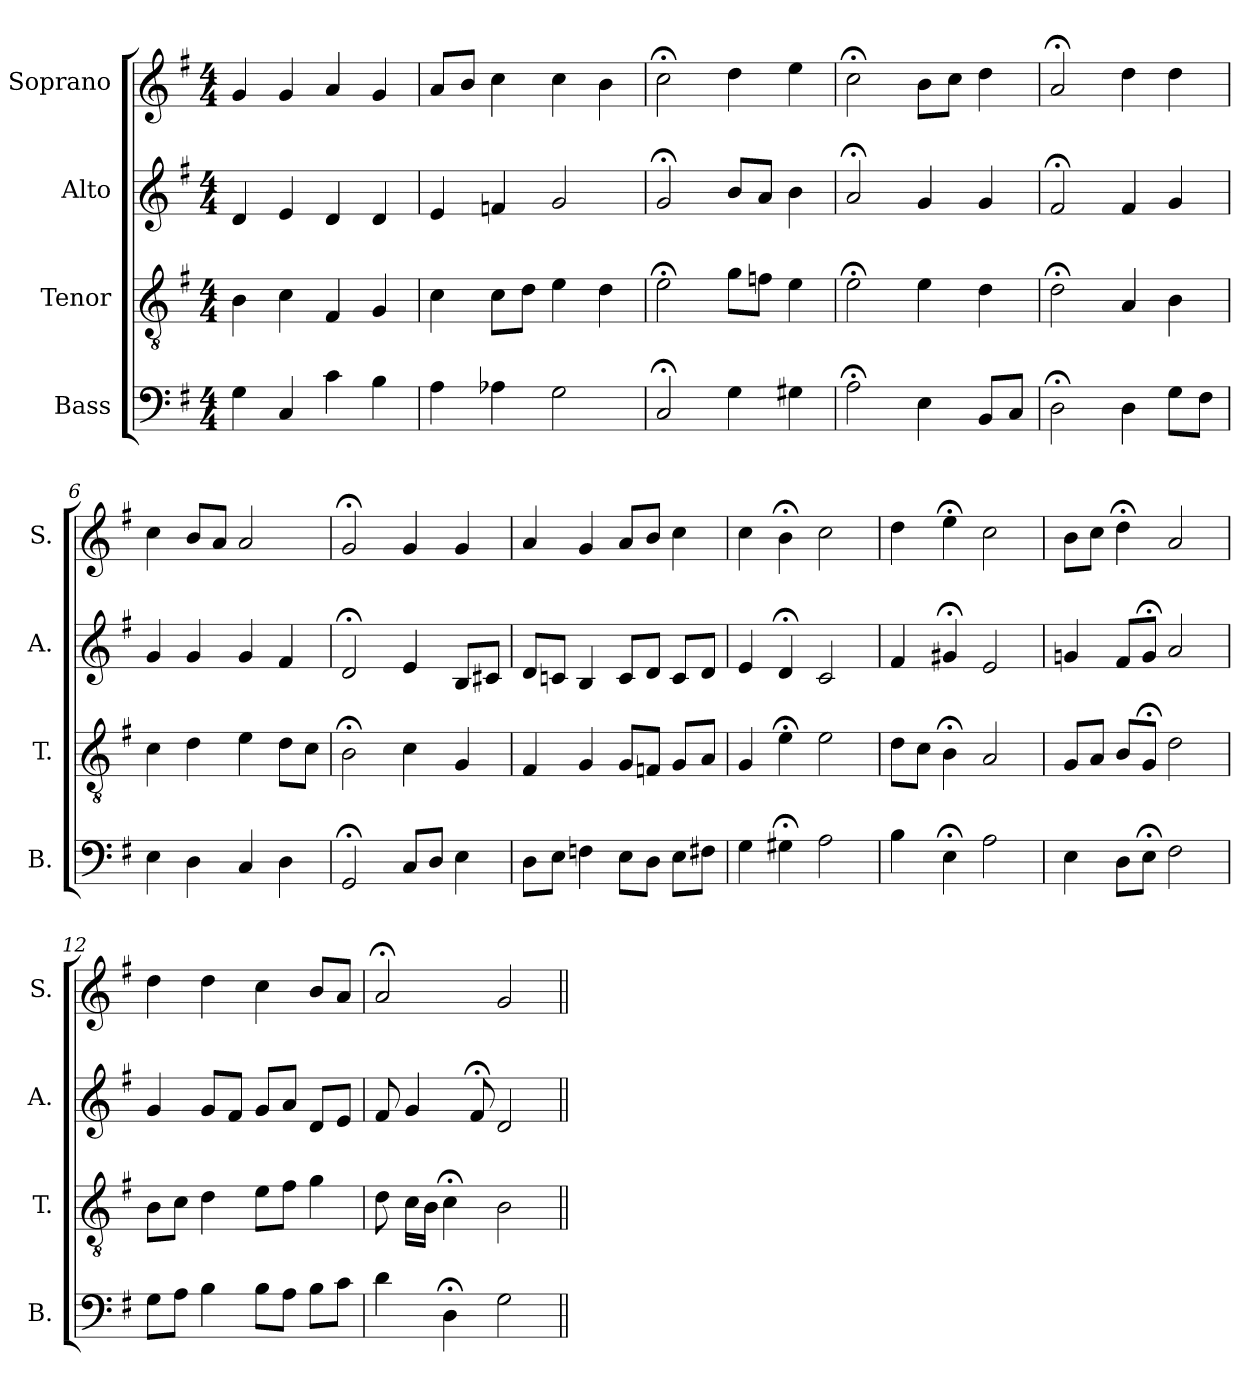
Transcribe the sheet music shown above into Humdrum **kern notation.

**kern	**kern	**kern	**kern
*part4	*part3	*part2	*part1
*staff4	*staff3	*staff2	*staff1
*I"Bass	*I"Tenor	*I"Alto	*I"Soprano
*I'B.	*I'T.	*I'A.	*I'S.
*clefF4	*clefGv2	*clefG2	*clefG2
*	*ITrd7c12	*	*
*k[f#]	*k[f#]	*k[f#]	*k[f#]
*G:	*G:	*G:	*G:
*M4/4	*M4/4	*M4/4	*M4/4
=1	=1	=1	=1
4G\	4BB\	4d/	4g/
4C/	4C\	4e/	4g/
4c\	4FF#/	4d/	4a/
4B\	4GG/	4d/	4g/
=2	=2	=2	=2
4A\	4C\	4e/	8a/L
.	.	.	8b/J
4A-X\	8C\L	4fn/	4cc\
.	8D\J	.	.
2G\	4E\	2g/	4cc\
.	4D\	.	4b\
=3	=3	=3	=3
2C;</	2E;<\	2g;</	2cc;<\
4G\	8G\L	8b/L	4dd\
.	8Fn\J	8a/J	.
4G#X\	4E\	4b\	4ee\
=4	=4	=4	=4
2A;<\	2E;<\	2a;</	2cc;<\
4E\	4E\	4g/	8b\L
.	.	.	8cc\J
8BB/L	4D\	4g/	4dd\
8C/J	.	.	.
=5	=5	=5	=5
2D;<\	2D;<\	2f#;</	2a;</
4D\	4AA/	4f#/	4dd\
8G\L	4BB\	4g/	4dd\
8F#\J	.	.	.
!!LO:LB:g=z
=6	=6	=6	=6
4E\	4C\	4g/	4cc\
4D\	4D\	4g/	8b/L
.	.	.	8a/J
4C/	4E\	4g/	2a/
4D\	8D\L	4f#/	.
.	8C\J	.	.
=7	=7	=7	=7
2GG;</	2BB;<\	2d;</	2g;</
8C/L	4C\	4e/	4g/
8D/J	.	.	.
4E\	4GG/	8B/L	4g/
.	.	8c#X/J	.
=8	=8	=8	=8
8D\L	4FF#/	8d/L	4a/
8E\J	.	8cn/J	.
4Fn\	4GG/	4B/	4g/
8E\L	8GG/L	8c/L	8a/L
8D\J	8FFn/J	8d/J	8b/J
8E\L	8GG/L	8c/L	4cc\
8F#X\J	8AA/J	8d/J	.
=9	=9	=9	=9
4G\	4GG/	4e/	4cc\
4G#X;<\	4E;<\	4d;</	4b;<\
2A\	2E\	2c/	2cc\
!!LO:PB:g=z
=10	=10	=10	=10
4B\	8D\L	4f#/	4dd\
.	8C\J	.	.
4E;<\	4BB;<\	4g#X;</	4ee;<\
2A\	2AA/	2e/	2cc\
=11	=11	=11	=11
4E\	8GG/L	4gn/	8b\L
.	8AA/J	.	8cc\J
8D\L	8BB/L	8f#/L	4dd;<\
8E;<\J	8GG;</J	8g;</J	.
2F#\	2D\	2a/	2a/
=12	=12	=12	=12
8G\L	8BB\L	4g/	4dd\
8A\J	8C\J	.	.
4B\	4D\	8g/L	4dd\
.	.	8f#/J	.
8B\L	8E\L	8g/L	4cc\
8A\J	8F#\J	8a/J	.
8B\L	4G\	8d/L	8b/L
8c\J	.	8e/J	8a/J
=13	=13	=13	=13
4d\	8D\	8f#/	2a;</
.	16C\LL	4g/	.
.	16BB\JJ	.	.
4D;<\	4C;<\	.	.
.	.	8f#;</	.
2G\	2BB\	2d/	2g/
=||	=||	=||	=||
*-	*-	*-	*-
